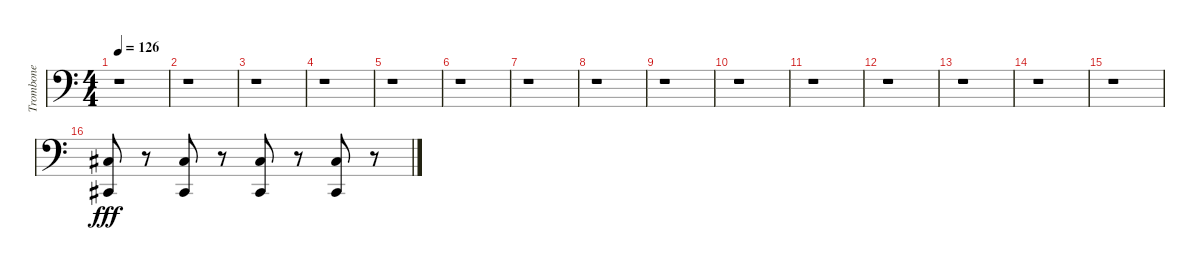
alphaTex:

\track ("Trombone" "Trombone") {instrument trombone}
\staff {score}
\tuning (G2 D2 A1 E1) {hide}
\ts (4 4)
\tempo 126
\clef f4
\ks c
r.1{dy f} |
r.1 |
r.1 |
r.1 |
r.1 |
r.1 |
r.1 |
r.1 |
r.1 |
r.1 |
r.1 |
r.1 |
r.1 |
r.1 |
r.1 |
(6.1 4.3).8{dy fff} r.8 (6.1 4.3).8 r.8 (6.1 4.3).8 r.8 (6.1 4.3).8 r.8
